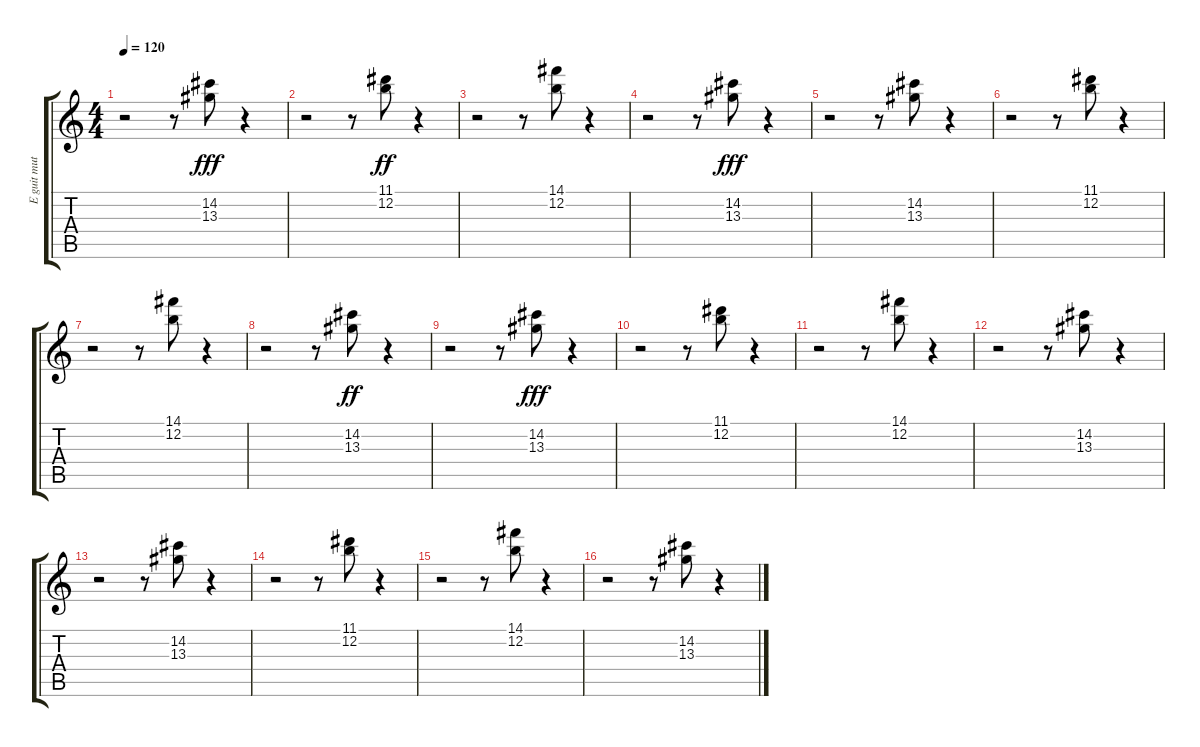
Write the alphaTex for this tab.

\track ("E guit mut" "E guit mut") {instrument electricguitarmuted}
\staff {score tabs}
\tuning (E4 B3 G3 D3 A2 E2) {hide}
\ts (4 4)
\tempo 120
\clef g2
\ks c
r.2{dy fff} r.8 (14.2 13.3).8 r.4 |
r.2 r.8 (11.1 12.2).8{dy ff} r.4 |
r.2 r.8 (14.1 12.2).8 r.4 |
r.2 r.8 (14.2 13.3).8{dy fff} r.4 |
r.2 r.8 (14.2 13.3).8 r.4 |
r.2 r.8 (11.1 12.2).8 r.4 |
r.2 r.8 (14.1 12.2).8 r.4 |
r.2 r.8 (14.2 13.3).8{dy ff} r.4 |
r.2 r.8 (14.2 13.3).8{dy fff} r.4 |
r.2 r.8 (11.1 12.2).8 r.4 |
r.2 r.8 (14.1 12.2).8 r.4 |
r.2 r.8 (14.2 13.3).8 r.4 |
r.2 r.8 (14.2 13.3).8 r.4 |
r.2 r.8 (11.1 12.2).8 r.4 |
r.2 r.8 (14.1 12.2).8 r.4 |
r.2 r.8 (14.2 13.3).8 r.4
